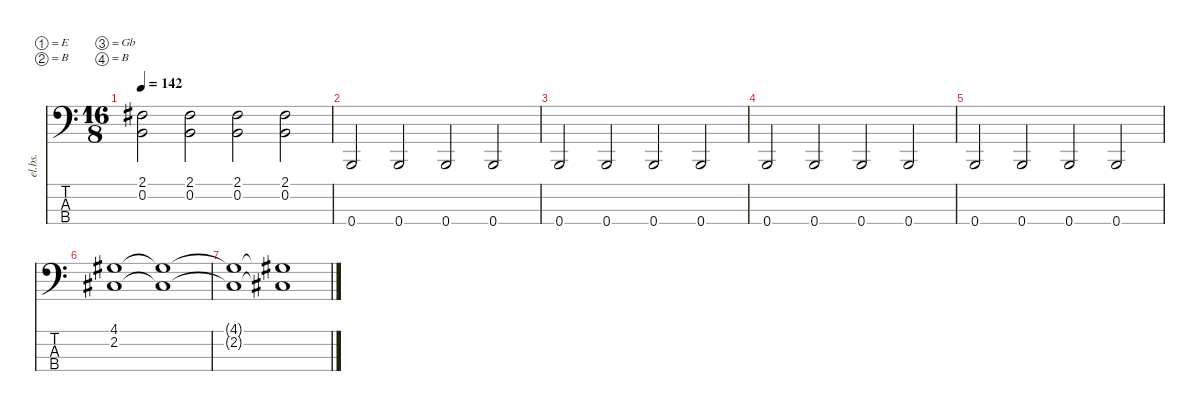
\defaultSystemsLayout 4
\hideDynamics
\bracketExtendMode nobrackets
\otherSystemsTrackNameOrientation horizontal
\track ("Bass" "el.bs.") {instrument electricbassfinger}
\staff {score tabs}
\tuning (E2 B1 Gb1 B0)
\ts (16 8)
\tempo 142
\clef f4
\ks c
(2.1{acc #} 0.2).2{dy f beam Down} (2.1{acc #} 0.2).2{beam Down} (2.1{acc #} 0.2).2{beam Down} (2.1{acc #} 0.2).2{beam Down} |
0.4.2{beam Up} 0.4.2{beam Up} 0.4.2{beam Up} 0.4.2{beam Up} |
0.4.2{beam Up} 0.4.2{beam Up} 0.4.2{beam Up} 0.4.2{beam Up} |
0.4.2{beam Up} 0.4.2{beam Up} 0.4.2{beam Up} 0.4.2{beam Up} |
0.4.2{beam Up} 0.4.2{beam Up} 0.4.2{beam Up} 0.4.2{beam Up} |
(4.1{acc #} 2.2{acc #}).1{beam Down} (4.1{t acc #} 2.2{t acc #}).1{beam Down} |
(4.1{t acc #} 2.2{t acc #}).1{beam Down} (4.1{t acc #} 2.2{t acc #}).1{beam Down}
